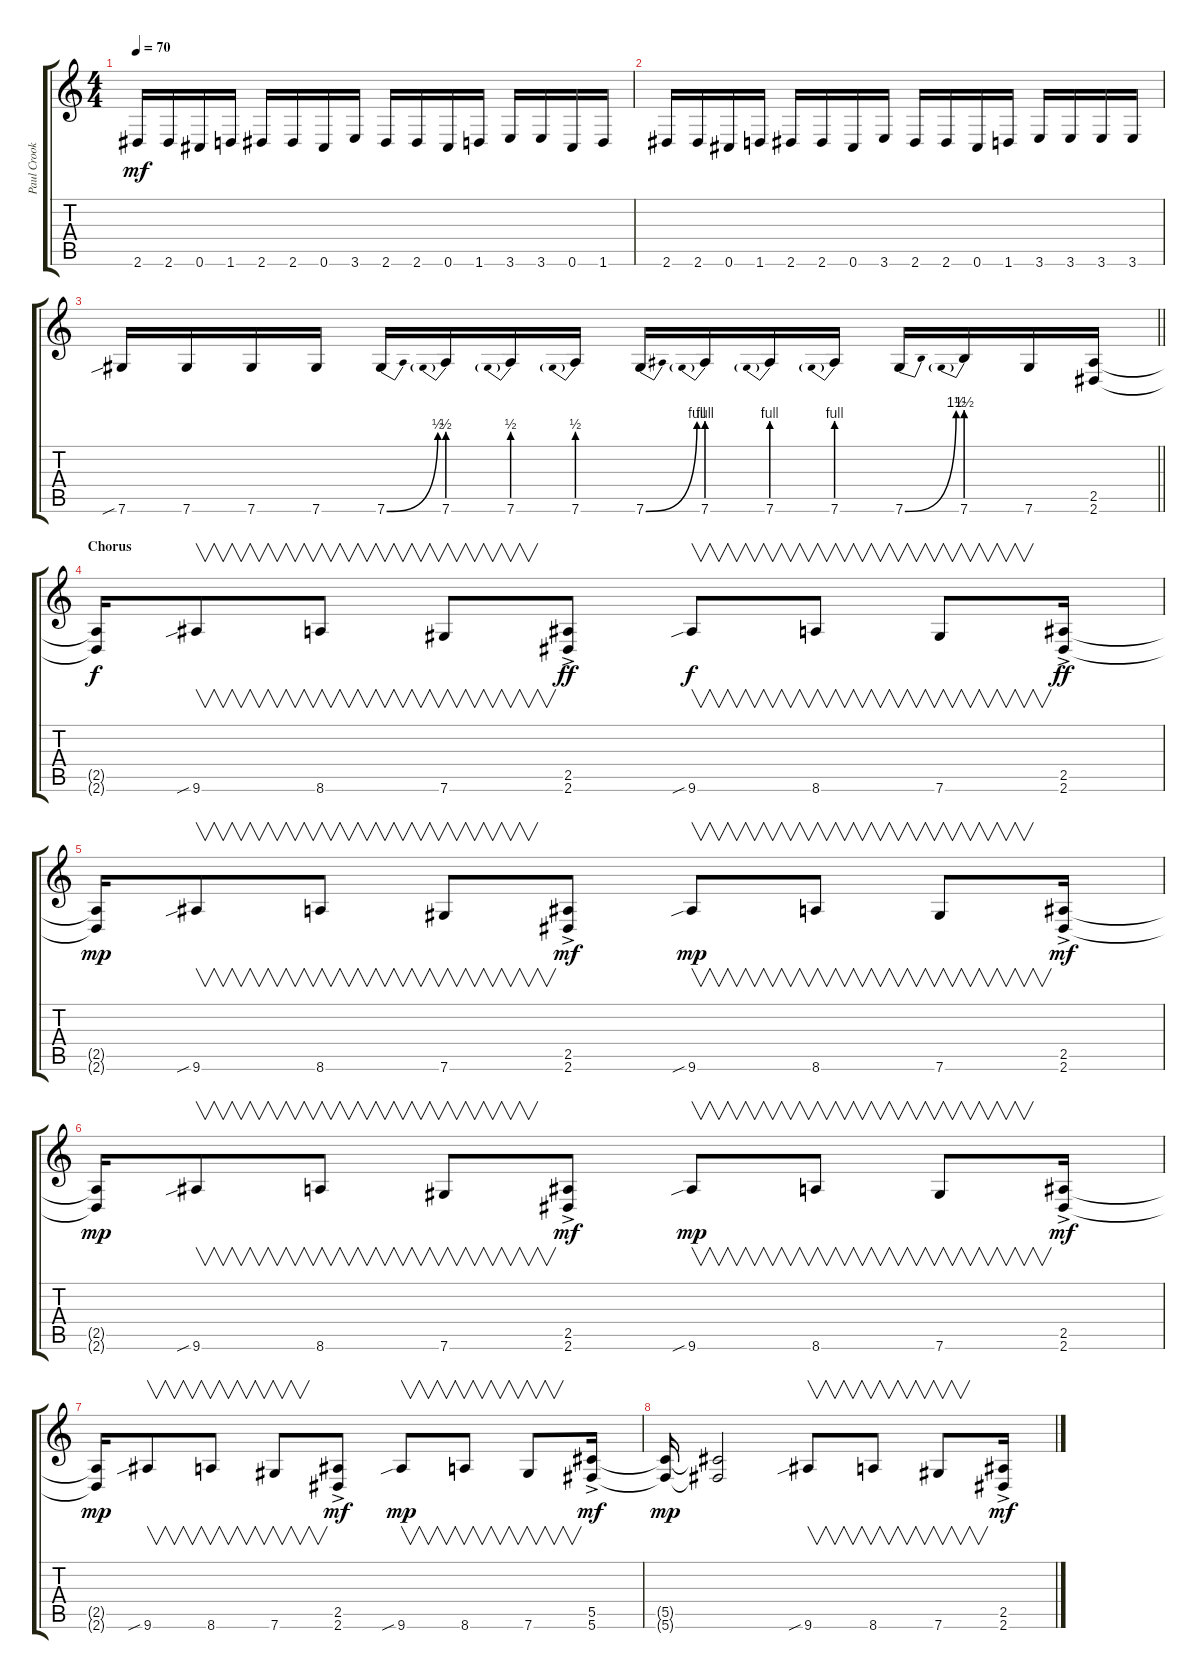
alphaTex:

\track ("Paul Crook" "Paul Crook") {instrument distortionguitar}
\staff {score tabs}
\tuning (Eb4 Bb3 Gb3 Db3 Ab2 Db2) {hide}
\ts (4 4)
\tempo 70
\clef g2
\ks c
2.6.16{dy mf} 2.6.16 0.6.16 1.6.16 2.6.16 2.6.16 0.6.16 3.6.16 2.6.16 2.6.16 0.6.16 1.6.16 3.6.16 3.6.16 0.6.16 1.6.16 |
2.6.16 2.6.16 0.6.16 1.6.16 2.6.16 2.6.16 0.6.16 3.6.16 2.6.16 2.6.16 0.6.16 1.6.16 3.6.16 3.6.16 3.6.16 3.6.16 |
\barLineRight lightlight
7.6{sib}.16 7.6.16 7.6.16 7.6.16 7.6{be (bend 0 0 60 2)}.16 7.6{be (prebend 0 2 60 2)}.16 7.6{be (prebend 0 2 60 2)}.16 7.6{be (prebend 0 2 60 2)}.16 7.6{be (bend 0 0 60 4)}.16 7.6{be (prebend 0 4 60 4)}.16 7.6{be (prebend 0 4 60 4)}.16 7.6{be (prebend 0 4 60 4)}.16 7.6{be (bend 0 0 60 6)}.16 7.6{be (prebend 0 6 60 6)}.16 7.6.16 (2.5 2.6).16 |
\section ("" "Chorus")
(2.5{t} 2.6{t}).16{dy f} 9.6{sib}.8{v} 8.6.8{v} 7.6.8{v} (2.5{ac} 2.6{ac}).8{dy ff} 9.6{sib}.8{v dy f} 8.6.8{v} 7.6.8{v} (2.5{ac} 2.6{ac}).16{dy ff} |
(2.5{t} 2.6{t}).16{dy mp} 9.6{sib}.8{v} 8.6.8{v} 7.6.8{v} (2.5{ac} 2.6{ac}).8{dy mf} 9.6{sib}.8{v dy mp} 8.6.8{v} 7.6.8{v} (2.5{ac} 2.6{ac}).16{dy mf} |
(2.5{t} 2.6{t}).16{dy mp} 9.6{sib}.8{v} 8.6.8{v} 7.6.8{v} (2.5{ac} 2.6{ac}).8{dy mf} 9.6{sib}.8{v dy mp} 8.6.8{v} 7.6.8{v} (2.5{ac} 2.6{ac}).16{dy mf} |
(2.5{t} 2.6{t}).16{dy mp} 9.6{sib}.8{v} 8.6.8{v} 7.6.8{v} (2.5{ac} 2.6{ac}).8{dy mf} 9.6{sib}.8{v dy mp} 8.6.8{v} 7.6.8{v} (5.5{ac} 5.6{ac}).16{dy mf} |
(5.5{t} 5.6{t}).16{dy mp} (5.5{t} 5.6{t}).2 9.6{sib}.8{v} 8.6.8{v} 7.6.8{v} (2.5{ac} 2.6{ac}).16{dy mf}
